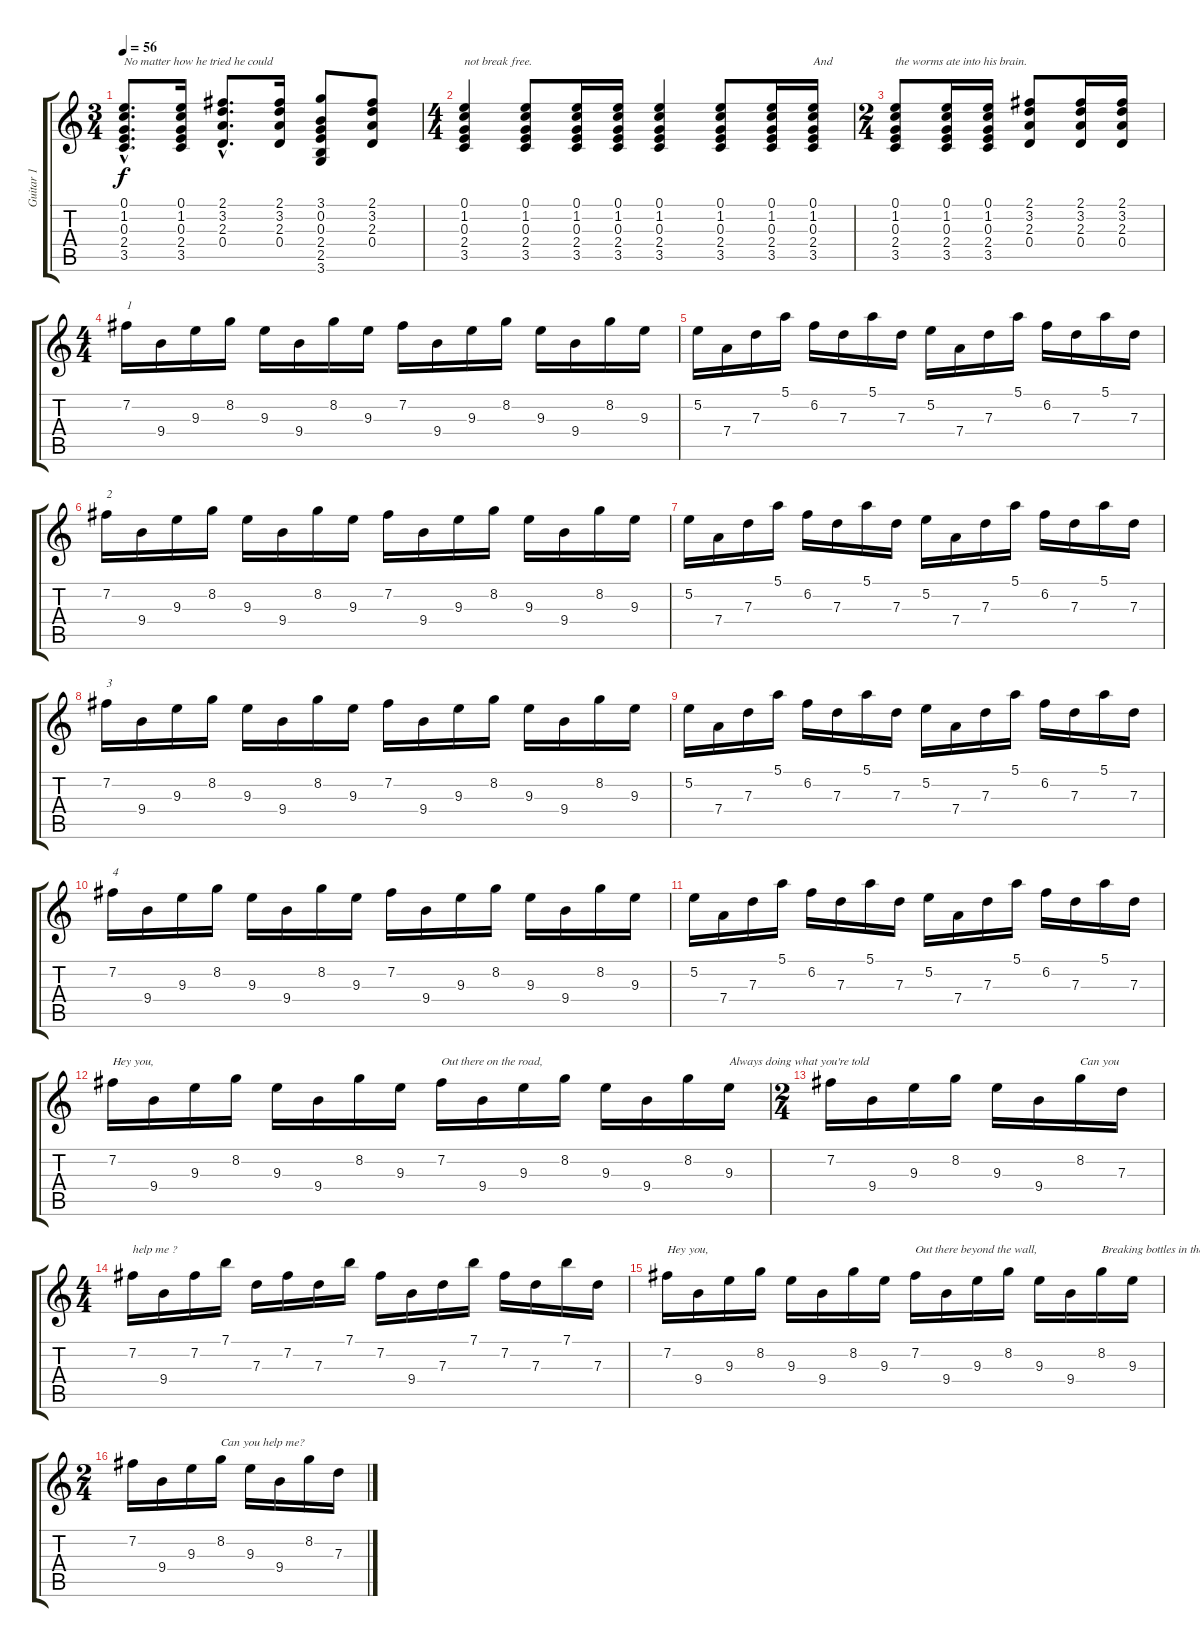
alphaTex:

\track ("Guitar 1" "Guitar 1") {instrument acousticguitarsteel}
\staff {score tabs}
\tuning (E4 B3 G3 D3 A2 E2) {hide}
\ts (3 4)
\tempo 56
\clef g2
\ks c
(0.1{hac} 1.2{hac} 0.3{hac} 2.4{hac} 3.5{hac}).8{d txt "No matter how he tried he could" dy f} (0.1 1.2 0.3 2.4 3.5).16 (2.1{hac} 3.2{hac} 2.3{hac} 0.4{hac}).8{d} (2.1 3.2 2.3 0.4).16 (3.1 0.2 0.3 2.4 2.5 3.6).8 (2.1 3.2 2.3 0.4).8 |
\ts (4 4)
(0.1 1.2 0.3 2.4 3.5).4{txt "not break free."} (0.1 1.2 0.3 2.4 3.5).8 (0.1 1.2 0.3 2.4 3.5).16 (0.1 1.2 0.3 2.4 3.5).16 (0.1 1.2 0.3 2.4 3.5).4 (0.1 1.2 0.3 2.4 3.5).8 (0.1 1.2 0.3 2.4 3.5).16 (0.1 1.2 0.3 2.4 3.5).16{txt "And"} |
\ts (2 4)
(0.1 1.2 0.3 2.4 3.5).8{txt "the worms ate into his brain."} (0.1 1.2 0.3 2.4 3.5).16 (0.1 1.2 0.3 2.4 3.5).16 (2.1 3.2 2.3 0.4).8 (2.1 3.2 2.3 0.4).16 (2.1 3.2 2.3 0.4).16 |
\ts (4 4)
7.2.16{txt "1"} 9.4.16 9.3.16 8.2.16 9.3.16 9.4.16 8.2.16 9.3.16 7.2.16 9.4.16 9.3.16 8.2.16 9.3.16 9.4.16 8.2.16 9.3.16 |
5.2.16 7.4.16 7.3.16 5.1.16 6.2.16 7.3.16 5.1.16 7.3.16 5.2.16 7.4.16 7.3.16 5.1.16 6.2.16 7.3.16 5.1.16 7.3.16 |
7.2.16{txt "2"} 9.4.16 9.3.16 8.2.16 9.3.16 9.4.16 8.2.16 9.3.16 7.2.16 9.4.16 9.3.16 8.2.16 9.3.16 9.4.16 8.2.16 9.3.16 |
5.2.16 7.4.16 7.3.16 5.1.16 6.2.16 7.3.16 5.1.16 7.3.16 5.2.16 7.4.16 7.3.16 5.1.16 6.2.16 7.3.16 5.1.16 7.3.16 |
7.2.16{txt "3"} 9.4.16 9.3.16 8.2.16 9.3.16 9.4.16 8.2.16 9.3.16 7.2.16 9.4.16 9.3.16 8.2.16 9.3.16 9.4.16 8.2.16 9.3.16 |
5.2.16 7.4.16 7.3.16 5.1.16 6.2.16 7.3.16 5.1.16 7.3.16 5.2.16 7.4.16 7.3.16 5.1.16 6.2.16 7.3.16 5.1.16 7.3.16 |
7.2.16{txt "4"} 9.4.16 9.3.16 8.2.16 9.3.16 9.4.16 8.2.16 9.3.16 7.2.16 9.4.16 9.3.16 8.2.16 9.3.16 9.4.16 8.2.16 9.3.16 |
5.2.16 7.4.16 7.3.16 5.1.16 6.2.16 7.3.16 5.1.16 7.3.16 5.2.16 7.4.16 7.3.16 5.1.16 6.2.16 7.3.16 5.1.16 7.3.16 |
7.2.16{txt "Hey you,"} 9.4.16 9.3.16 8.2.16 9.3.16 9.4.16 8.2.16 9.3.16 7.2.16{txt "Out there on the road,"} 9.4.16 9.3.16 8.2.16 9.3.16 9.4.16 8.2.16 9.3.16{txt "Always doing what you're told"} |
\ts (2 4)
7.2.16 9.4.16 9.3.16 8.2.16 9.3.16 9.4.16 8.2.16{txt "Can you"} 7.3.16 |
\ts (4 4)
7.2.16{txt "help me ?"} 9.4.16 7.2.16 7.1.16 7.3.16 7.2.16 7.3.16 7.1.16 7.2.16 9.4.16 7.3.16 7.1.16 7.2.16 7.3.16 7.1.16 7.3.16 |
7.2.16{txt "Hey you,"} 9.4.16 9.3.16 8.2.16 9.3.16 9.4.16 8.2.16 9.3.16 7.2.16{txt "Out there beyond the wall,"} 9.4.16 9.3.16 8.2.16 9.3.16 9.4.16 8.2.16{txt "Breaking bottles in the hall,"} 9.3.16 |
\ts (2 4)
7.2.16 9.4.16 9.3.16 8.2.16{txt "Can you help me?"} 9.3.16 9.4.16 8.2.16 7.3.16
